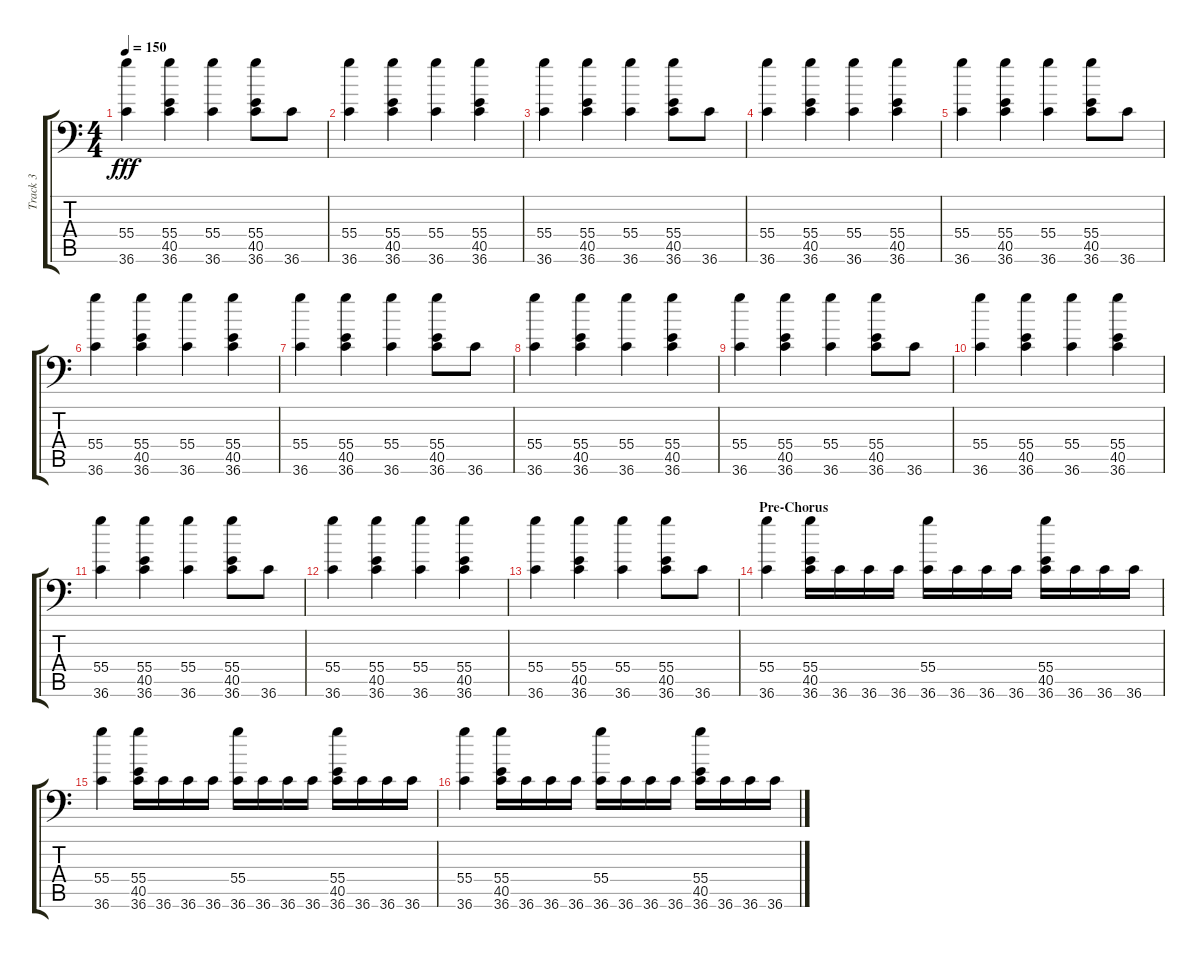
\track ("Track 3" "Track 3") {instrument acousticgrandpiano}
\staff {score tabs}
\tuning (C-1 C-1 C-1 C-1 C-1 C-1) {hide}
\ts (4 4)
\tempo 150
\clef f4
\ks c
(55.4 36.6).4{dy fff} (55.4 40.5 36.6).4 (55.4 36.6).4 (55.4 40.5 36.6).8 36.6.8 |
(55.4 36.6).4 (55.4 40.5 36.6).4 (55.4 36.6).4 (55.4 40.5 36.6).4 |
(55.4 36.6).4 (55.4 40.5 36.6).4 (55.4 36.6).4 (55.4 40.5 36.6).8 36.6.8 |
(55.4 36.6).4 (55.4 40.5 36.6).4 (55.4 36.6).4 (55.4 40.5 36.6).4 |
(55.4 36.6).4 (55.4 40.5 36.6).4 (55.4 36.6).4 (55.4 40.5 36.6).8 36.6.8 |
(55.4 36.6).4 (55.4 40.5 36.6).4 (55.4 36.6).4 (55.4 40.5 36.6).4 |
(55.4 36.6).4 (55.4 40.5 36.6).4 (55.4 36.6).4 (55.4 40.5 36.6).8 36.6.8 |
(55.4 36.6).4 (55.4 40.5 36.6).4 (55.4 36.6).4 (55.4 40.5 36.6).4 |
(55.4 36.6).4 (55.4 40.5 36.6).4 (55.4 36.6).4 (55.4 40.5 36.6).8 36.6.8 |
(55.4 36.6).4 (55.4 40.5 36.6).4 (55.4 36.6).4 (55.4 40.5 36.6).4 |
(55.4 36.6).4 (55.4 40.5 36.6).4 (55.4 36.6).4 (55.4 40.5 36.6).8 36.6.8 |
(55.4 36.6).4 (55.4 40.5 36.6).4 (55.4 36.6).4 (55.4 40.5 36.6).4 |
(55.4 36.6).4 (55.4 40.5 36.6).4 (55.4 36.6).4 (55.4 40.5 36.6).8 36.6.8 |
\section ("" "Pre-Chorus")
(55.4 36.6).4 (55.4 40.5 36.6).16 36.6.16 36.6.16 36.6.16 (55.4 36.6).16 36.6.16 36.6.16 36.6.16 (55.4 40.5 36.6).16 36.6.16 36.6.16 36.6.16 |
(55.4 36.6).4 (55.4 40.5 36.6).16 36.6.16 36.6.16 36.6.16 (55.4 36.6).16 36.6.16 36.6.16 36.6.16 (55.4 40.5 36.6).16 36.6.16 36.6.16 36.6.16 |
(55.4 36.6).4 (55.4 40.5 36.6).16 36.6.16 36.6.16 36.6.16 (55.4 36.6).16 36.6.16 36.6.16 36.6.16 (55.4 40.5 36.6).16 36.6.16 36.6.16 36.6.16
